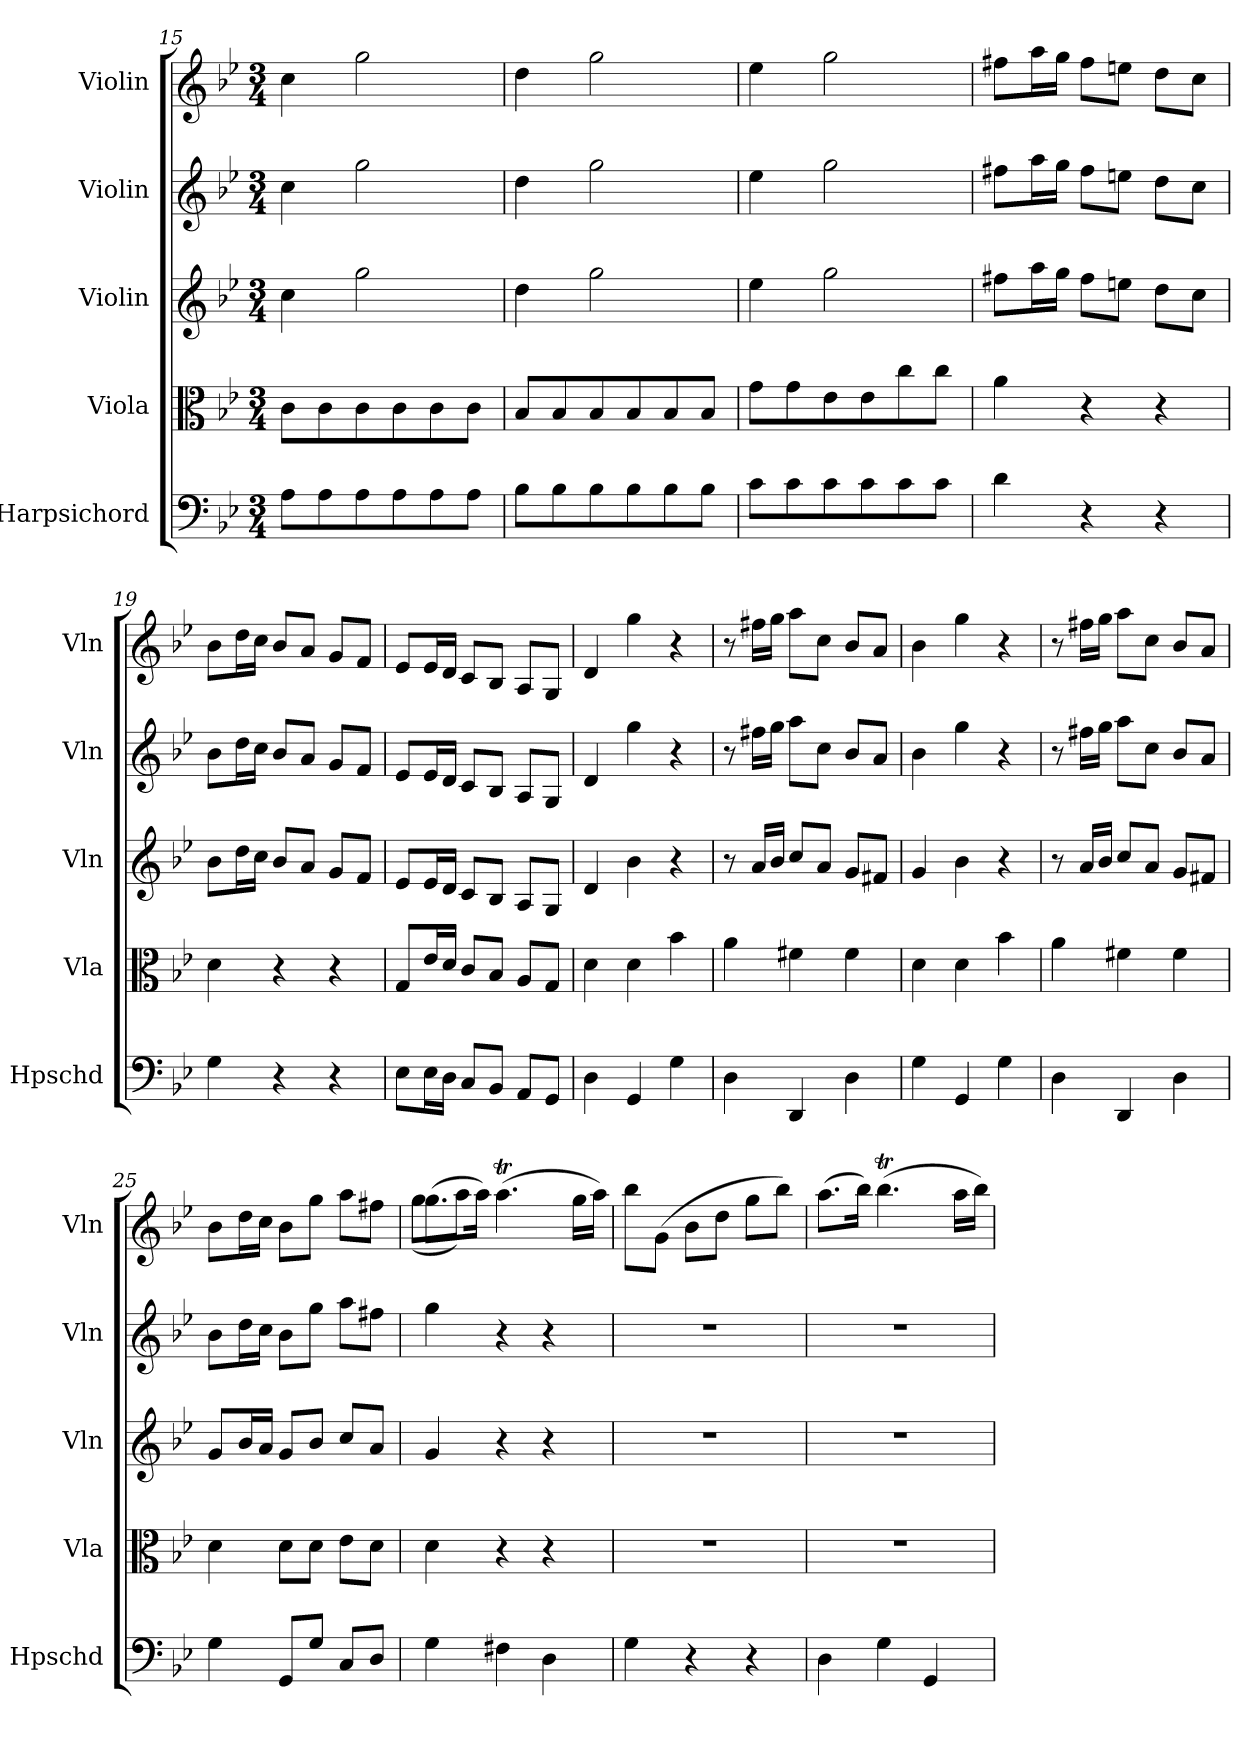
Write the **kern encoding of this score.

**kern	**kern	**kern	**kern	**kern
*part5	*part4	*part3	*part2	*part1
*staff5	*staff4	*staff3	*staff2	*staff1
*I"Harpsichord	*I"Viola	*I"Violin	*I"Violin	*I"Violin
*I'Hpschd	*I'Vla	*I'Vln	*I'Vln	*I'Vln
*clefF4	*clefC3	*clefG2	*clefG2	*clefG2
*k[b-e-]	*k[b-e-]	*k[b-e-]	*k[b-e-]	*k[b-e-]
*g:	*g:	*g:	*g:	*g:
*M3/4	*M3/4	*M3/4	*M3/4	*M3/4
=15	=15	=15	=15	=15
8A\L	8c\L	4cc\	4cc\	4cc\
8A\	8c\	.	.	.
8A\	8c\	2gg\	2gg\	2gg\
8A\	8c\	.	.	.
8A\	8c\	.	.	.
8A\J	8c\J	.	.	.
=16	=16	=16	=16	=16
8B-\L	8B-/L	4dd\	4dd\	4dd\
8B-\	8B-/	.	.	.
8B-\	8B-/	2gg\	2gg\	2gg\
8B-\	8B-/	.	.	.
8B-\	8B-/	.	.	.
8B-\J	8B-/J	.	.	.
=17	=17	=17	=17	=17
8c\L	8g\L	4ee-\	4ee-\	4ee-\
8c\	8g\	.	.	.
8c\	8e-\	2gg\	2gg\	2gg\
8c\	8e-\	.	.	.
8c\	8cc\	.	.	.
8c\J	8cc\J	.	.	.
=18	=18	=18	=18	=18
4d\	4a\	8ff#X\L	8ff#X\L	8ff#X\L
.	.	16aa\L	16aa\L	16aa\L
.	.	16gg\JJ	16gg\JJ	16gg\JJ
4r	4r	8ff#\L	8ff#\L	8ff#\L
.	.	8een\J	8een\J	8een\J
4r	4r	8dd\L	8dd\L	8dd\L
.	.	8cc\J	8cc\J	8cc\J
=19	=19	=19	=19	=19
4G\	4d\	8b-\L	8b-\L	8b-\L
.	.	16dd\L	16dd\L	16dd\L
.	.	16cc\JJ	16cc\JJ	16cc\JJ
4r	4r	8b-/L	8b-/L	8b-/L
.	.	8a/J	8a/J	8a/J
4r	4r	8g/L	8g/L	8g/L
.	.	8f/J	8f/J	8f/J
=20	=20	=20	=20	=20
8E-\L	8G/L	8e-/L	8e-/L	8e-/L
16E-\L	16e-/L	16e-/L	16e-/L	16e-/L
16D\JJ	16d/JJ	16d/JJ	16d/JJ	16d/JJ
8C/L	8c/L	8c/L	8c/L	8c/L
8BB-/J	8B-/J	8B-/J	8B-/J	8B-/J
8AA/L	8A/L	8A/L	8A/L	8A/L
8GG/J	8G/J	8G/J	8G/J	8G/J
=21	=21	=21	=21	=21
4D\	4d\	4d/	4d/	4d/
4GG/	4d\	4b-\	4gg\	4gg\
4G\	4b-\	4r	4r	4r
=22	=22	=22	=22	=22
4D\	4a\	8r	8r	8r
.	.	16a/LL	16ff#X\LL	16ff#X\LL
.	.	16b-/JJ	16gg\JJ	16gg\JJ
4DD/	4f#X\	8cc/L	8aa\L	8aa\L
.	.	8a/J	8cc\J	8cc\J
4D\	4f#\	8g/L	8b-/L	8b-/L
.	.	8f#X/J	8a/J	8a/J
=23	=23	=23	=23	=23
4G\	4d\	4g/	4b-\	4b-\
4GG/	4d\	4b-\	4gg\	4gg\
4G\	4b-\	4r	4r	4r
=24	=24	=24	=24	=24
4D\	4a\	8r	8r	8r
.	.	16a/LL	16ff#X\LL	16ff#X\LL
.	.	16b-/JJ	16gg\JJ	16gg\JJ
4DD/	4f#X\	8cc/L	8aa\L	8aa\L
.	.	8a/J	8cc\J	8cc\J
4D\	4f#\	8g/L	8b-/L	8b-/L
.	.	8f#X/J	8a/J	8a/J
=25	=25	=25	=25	=25
4G\	4d\	8g/L	8b-\L	8b-\L
.	.	16b-/L	16dd\L	16dd\L
.	.	16a/JJ	16cc\JJ	16cc\JJ
8GG/L	8d\L	8g/L	8b-\L	8b-\L
8G/J	8d\J	8b-/J	8gg\J	8gg\J
8C/L	8e-\L	8cc/L	8aa\L	8aa\L
8D/J	8d\J	8a/J	8ff#X\J	8ff#X\J
=26	=26	=26	=26	=26
*	*	*	*	*^
4G\	4d\	4g/	4gg\	(8.gg\L	(8gg\L
.	.	.	.	.	8aa\J)
.	.	.	.	16aa\Jk)	.
4F#X\	4r	4r	4r	(4.aat\	2ryy
4D\	4r	4r	4r	.	.
.	.	.	.	16gg\LL	.
.	.	.	.	16aa\JJ)	.
*	*	*	*	*v	*v
=27	=27	=27	=27	=27
4G\	2.r	2.r	2.r	8bb-\L
.	.	.	.	(8g\J
4r	.	.	.	8b-\L
.	.	.	.	8dd\J
4r	.	.	.	8gg\L
.	.	.	.	8bb-\J)
=28	=28	=28	=28	=28
4D\	2.r	2.r	2.r	(8.aa\L
.	.	.	.	16bb-\Jk)
4G\	.	.	.	(4.bb-T\
4GG/	.	.	.	.
.	.	.	.	16aa\LL
.	.	.	.	16bb-\JJ)
=	=	=	=	=
*-	*-	*-	*-	*-
